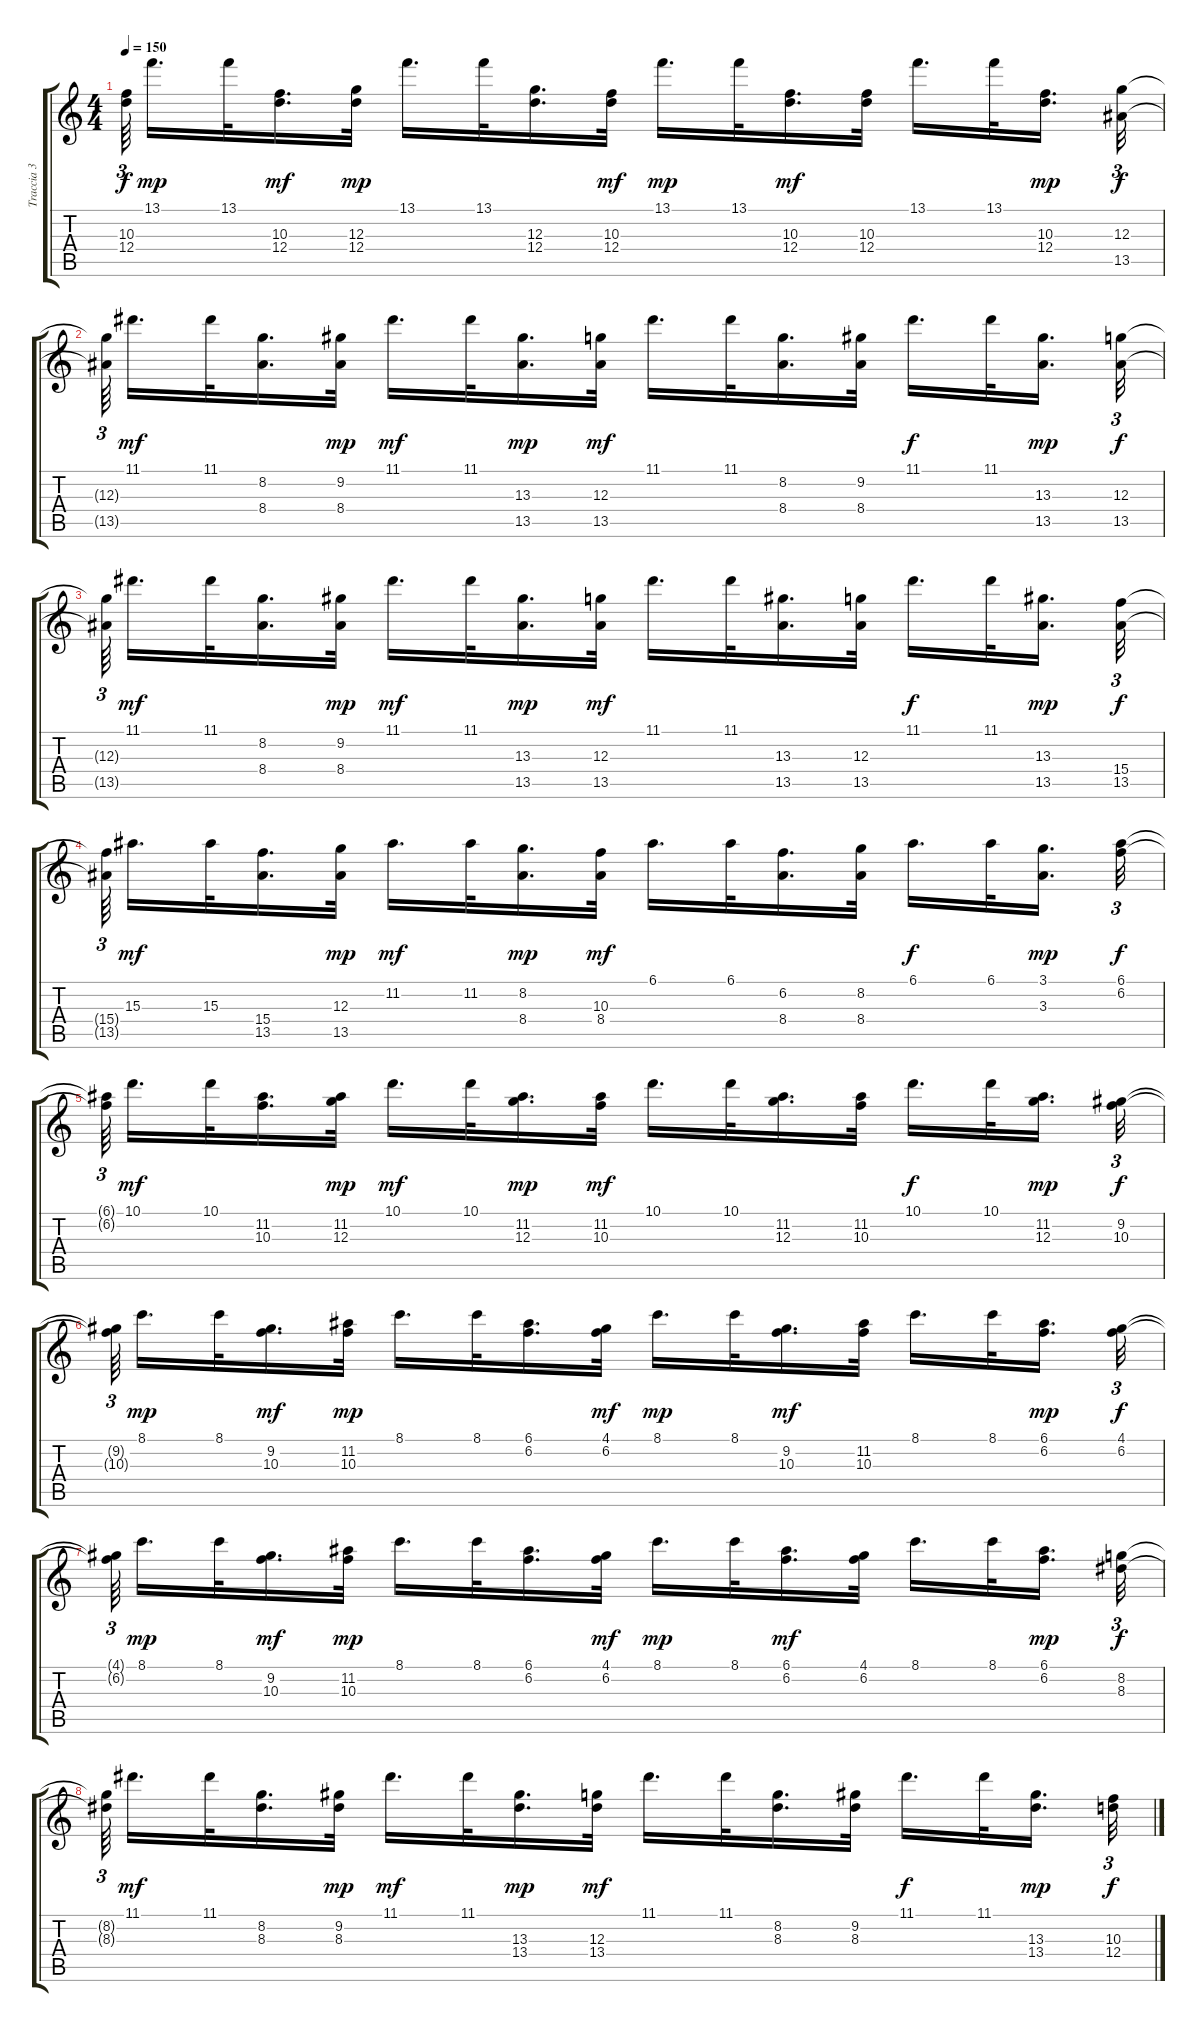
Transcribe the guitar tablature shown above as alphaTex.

\track ("Traccia 3" "Traccia 3") {instrument overdrivenguitar}
\staff {score tabs}
\tuning (E4 B3 G3 D3 A2 E2) {hide}
\ts (4 4)
\tempo 150
\clef g2
\ks c
(10.3{t} 12.4{t}).64{tu (3 2) dy f} 13.1.16{d dy mp} 13.1.32 (10.3 12.4).16{d dy mf} (12.3 12.4).32{dy mp} 13.1.16{d} 13.1.32 (12.3 12.4).16{d} (10.3 12.4).32{dy mf} 13.1.16{d dy mp} 13.1.32 (10.3 12.4).16{d dy mf} (10.3 12.4).32 13.1.16{d} 13.1.32 (10.3 12.4).16{d dy mp} (12.3 13.5).32{tu (3 2) dy f} |
(12.3{t} 13.5{t}).64{tu (3 2)} 11.1.16{d dy mf} 11.1.32 (8.2 8.4).16{d} (9.2 8.4).32{dy mp} 11.1.16{d dy mf} 11.1.32 (13.3 13.5).16{d dy mp} (12.3 13.5).32{dy mf} 11.1.16{d} 11.1.32 (8.2 8.4).16{d} (9.2 8.4).32 11.1.16{d dy f} 11.1.32 (13.3 13.5).16{d dy mp} (12.3 13.5).32{tu (3 2) dy f} |
(12.3{t} 13.5{t}).64{tu (3 2)} 11.1.16{d dy mf} 11.1.32 (8.2 8.4).16{d} (9.2 8.4).32{dy mp} 11.1.16{d dy mf} 11.1.32 (13.3 13.5).16{d dy mp} (12.3 13.5).32{dy mf} 11.1.16{d} 11.1.32 (13.3 13.5).16{d} (12.3 13.5).32 11.1.16{d dy f} 11.1.32 (13.3 13.5).16{d dy mp} (15.4 13.5).32{tu (3 2) dy f} |
(15.4{t} 13.5{t}).64{tu (3 2)} 15.3.16{d dy mf} 15.3.32 (15.4 13.5).16{d} (12.3 13.5).32{dy mp} 11.2.16{d dy mf} 11.2.32 (8.2 8.4).16{d dy mp} (10.3 8.4).32{dy mf} 6.1.16{d} 6.1.32 (6.2 8.4).16{d} (8.2 8.4).32 6.1.16{d dy f} 6.1.32 (3.1 3.3).16{d dy mp} (6.1 6.2).32{tu (3 2) dy f} |
(6.1{t} 6.2{t}).64{tu (3 2)} 10.1.16{d dy mf} 10.1.32 (11.2 10.3).16{d} (11.2 12.3).32{dy mp} 10.1.16{d dy mf} 10.1.32 (11.2 12.3).16{d dy mp} (11.2 10.3).32{dy mf} 10.1.16{d} 10.1.32 (11.2 12.3).16{d} (11.2 10.3).32 10.1.16{d dy f} 10.1.32 (11.2 12.3).16{d dy mp} (9.2 10.3).32{tu (3 2) dy f} |
(9.2{t} 10.3{t}).64{tu (3 2)} 8.1.16{d dy mp} 8.1.32 (9.2 10.3).16{d dy mf} (11.2 10.3).32{dy mp} 8.1.16{d} 8.1.32 (6.1 6.2).16{d} (4.1 6.2).32{dy mf} 8.1.16{d dy mp} 8.1.32 (9.2 10.3).16{d dy mf} (11.2 10.3).32 8.1.16{d} 8.1.32 (6.1 6.2).16{d dy mp} (4.1 6.2).32{tu (3 2) dy f} |
(4.1{t} 6.2{t}).64{tu (3 2)} 8.1.16{d dy mp} 8.1.32 (9.2 10.3).16{d dy mf} (11.2 10.3).32{dy mp} 8.1.16{d} 8.1.32 (6.1 6.2).16{d} (4.1 6.2).32{dy mf} 8.1.16{d dy mp} 8.1.32 (6.1 6.2).16{d dy mf} (4.1 6.2).32 8.1.16{d} 8.1.32 (6.1 6.2).16{d dy mp} (8.2 8.3).32{tu (3 2) dy f} |
(8.2{t} 8.3{t}).64{tu (3 2)} 11.1.16{d dy mf} 11.1.32 (8.2 8.3).16{d} (9.2 8.3).32{dy mp} 11.1.16{d dy mf} 11.1.32 (13.3 13.4).16{d dy mp} (12.3 13.4).32{dy mf} 11.1.16{d} 11.1.32 (8.2 8.3).16{d} (9.2 8.3).32 11.1.16{d dy f} 11.1.32 (13.3 13.4).16{d dy mp} (10.3 12.4).32{tu (3 2) dy f}
